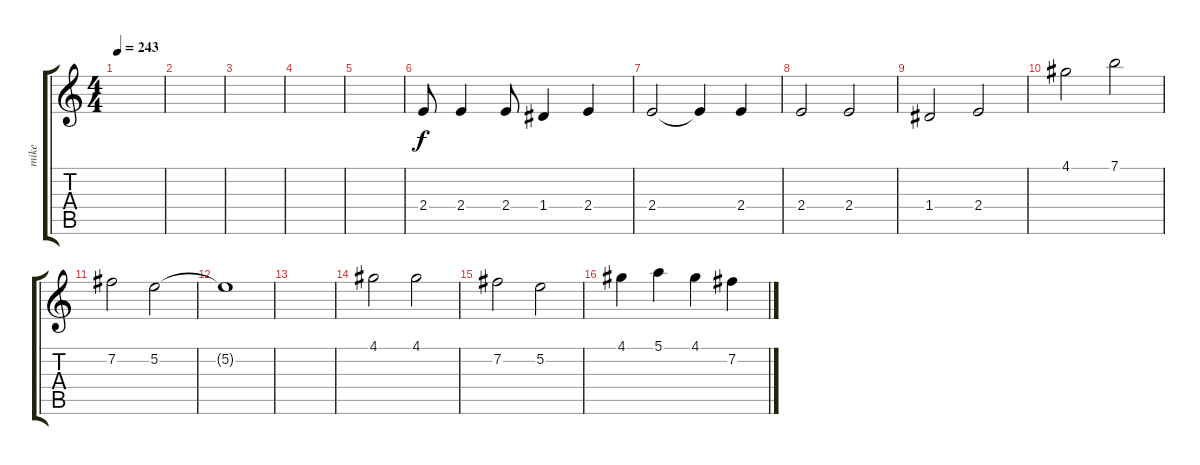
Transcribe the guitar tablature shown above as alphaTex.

\track ("mike" "mike") {instrument electricguitarjazz}
\staff {score tabs}
\tuning (E4 B3 G3 D3 A2 E2) {hide}
\ts (4 4)
\tempo 243
\clef g2
\ks c
|
|
|
|
|
2.4.8 2.4.4 2.4.8 1.4.4 2.4.4 |
2.4.2 2.4{t}.4 2.4.4 |
2.4.2 2.4.2 |
1.4.2 2.4.2 |
4.1.2 7.1.2 |
7.2.2 5.2.2 |
5.2{t}.1 |
|
4.1.2 4.1.2 |
7.2.2 5.2.2 |
4.1.4 5.1.4 4.1.4 7.2.4
